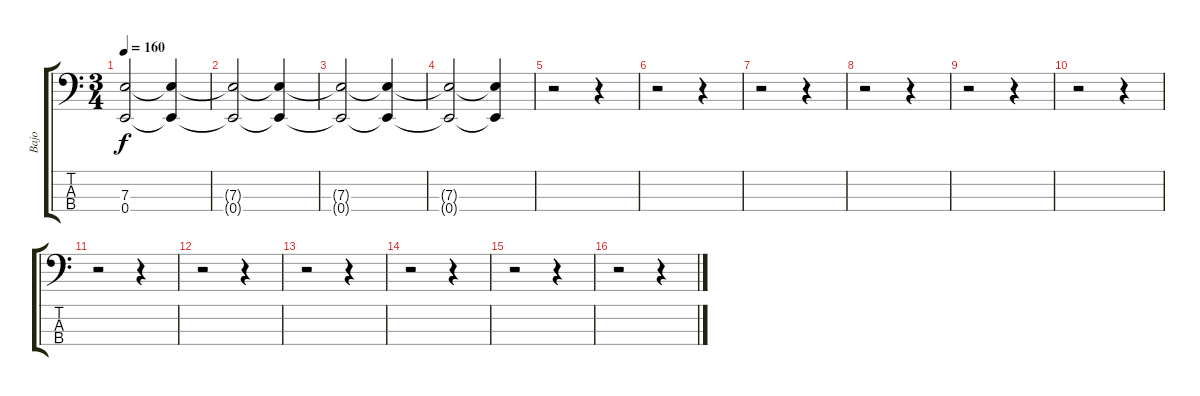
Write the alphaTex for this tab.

\track ("Bajo" "Bajo") {instrument electricbasspick}
\staff {score tabs}
\tuning (G2 D2 A1 E1) {hide}
\ts (3 4)
\tempo 160
\clef f4
\ks c
(7.3{t} 0.4{t}).2{dy f} (7.3{t} 0.4{t}).4 |
(7.3{t} 0.4{t}).2 (7.3{t} 0.4{t}).4 |
(7.3{t} 0.4{t}).2 (7.3{t} 0.4{t}).4 |
(7.3{t} 0.4{t}).2 (7.3{t} 0.4{t}).4 |
r.2 r.4 |
r.2 r.4 |
r.2 r.4 |
r.2 r.4 |
r.2 r.4 |
r.2 r.4 |
r.2 r.4 |
r.2 r.4 |
r.2 r.4 |
r.2 r.4 |
r.2 r.4 |
r.2 r.4
